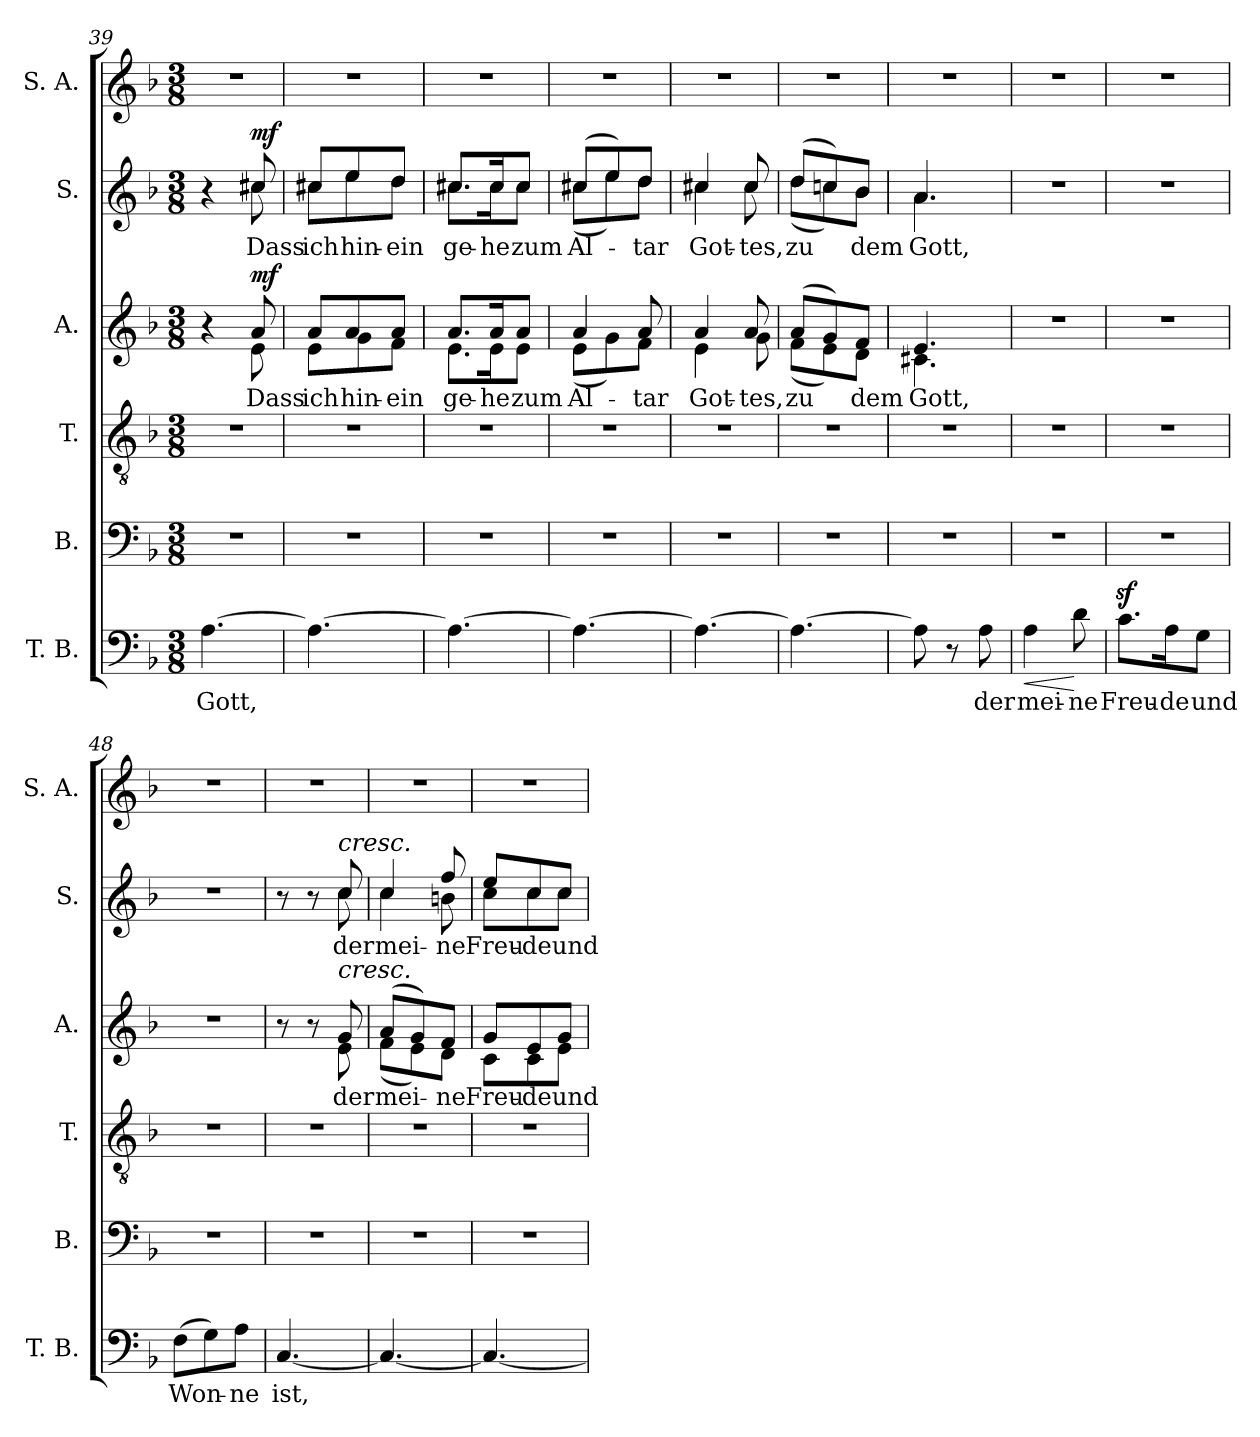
**kern	**text	**dynam	**kern	**kern	**kern	**text	**dynam	**kern	**text	**dynam	**kern
*part6	*part6	*part6	*part5	*part4	*part3	*part3	*part3	*part2	*part2	*part2	*part1
*staff6	*staff6	*staff6	*staff5	*staff4	*staff3	*staff3	*staff3	*staff2	*staff2	*staff2	*staff1
*I"T. B.	*	*	*I"B.	*I"T.	*I"A.	*	*	*I"S.	*	*	*I"S. A.
*I'T. B.	*	*	*I'B.	*I'T.	*I'A.	*	*	*I'S.	*	*	*I'S. A.
!!LO:PB:g=z
*clefF4	*	*	*clefF4	*clefGv2	*clefG2	*	*	*clefG2	*	*	*clefG2
*k[b-]	*	*	*k[b-]	*k[b-]	*k[b-]	*	*	*k[b-]	*	*	*k[b-]
*d:	*	*	*d:	*d:	*d:	*	*	*d:	*	*	*d:
*M3/8	*	*	*M3/8	*M3/8	*M3/8	*	*	*M3/8	*	*	*M3/8
=39	=39	=39	=39	=39	=39	=39	=39	=39	=39	=39	=39
!	!LO:LY:b	!	!	!	!	!	!	!	!	!	!
*	*	*	*	*	*^	*	*	*^	*	*	*
[4.A\	Gott,	.	4.r	4.r	4r	4ryy	.	.	4r	4ryy	.	.	4.r
!	!	!	!	!	!	!	!LO:LY:b	!LO:DY:a	!	!	!LO:LY:b	!LO:DY:a	!
.	.	.	.	.	8a/	8e\	Dass	mf	8cc#X/	8cc#\	Dass	mf	.
=40	=40	=40	=40	=40	=40	=40	=40	=40	=40	=40	=40	=40	=40
!	!	!	!	!	!	!	!LO:LY:b	!	!	!	!LO:LY:b	!	!
4.A\_	.	.	4.r	4.r	8a/L	8e\L	ich	.	8cc#X/L	8cc#\L	ich	.	4.r
!	!	!	!	!	!	!	!LO:LY:b	!	!	!	!LO:LY:b	!	!
.	.	.	.	.	8a/	8g\	hin-	.	8ee/	8ee\	hin-	.	.
!	!	!	!	!	!	!	!LO:LY:b	!	!	!	!LO:LY:b	!	!
.	.	.	.	.	8a/J	8f\J	-ein	.	8dd/J	8dd\J	-ein	.	.
=41	=41	=41	=41	=41	=41	=41	=41	=41	=41	=41	=41	=41	=41
!	!	!	!	!	!	!	!LO:LY:b	!	!	!	!LO:LY:b	!	!
4.A\_	.	.	4.r	4.r	8.a/L	8.e\L	ge-	.	8.cc#X/L	8.cc#\L	ge-	.	4.r
!	!	!	!	!	!	!	!LO:LY:b	!	!	!	!LO:LY:b	!	!
.	.	.	.	.	16a/K	16e\K	-he	.	16cc#/K	16cc#\K	-he	.	.
!	!	!	!	!	!	!	!LO:LY:b	!	!	!	!LO:LY:b	!	!
.	.	.	.	.	8a/J	8e\J	zum	.	8cc#/J	8cc#\J	zum	.	.
=42	=42	=42	=42	=42	=42	=42	=42	=42	=42	=42	=42	=42	=42
!	!	!	!	!	!	!	!LO:LY:b	!	!	!	!LO:LY:b	!	!
4.A\_	.	.	4.r	4.r	4a/	(<8e\L	Al-	.	(>8cc#X/L	(<8cc#\L	Al-	.	4.r
.	.	.	.	.	.	8g\)	.	.	8ee/)	8ee\)	.	.	.
!	!	!	!	!	!	!	!LO:LY:b	!	!	!	!LO:LY:b	!	!
.	.	.	.	.	8a/	8f\J	-tar	.	8dd/J	8dd\J	-tar	.	.
=43	=43	=43	=43	=43	=43	=43	=43	=43	=43	=43	=43	=43	=43
!	!	!	!	!	!	!	!LO:LY:b	!	!	!	!LO:LY:b	!	!
4.A\_	.	.	4.r	4.r	4a/	4e\	Got-	.	4cc#X/	4cc#\	Got-	.	4.r
!	!	!	!	!	!	!	!LO:LY:b	!	!	!	!LO:LY:b	!	!
.	.	.	.	.	8a/	8g\	-tes,	.	8cc#/	8cc#\	-tes,	.	.
=44	=44	=44	=44	=44	=44	=44	=44	=44	=44	=44	=44	=44	=44
!	!	!	!	!	!	!	!LO:LY:b	!	!	!	!LO:LY:b	!	!
4.A\_	.	.	4.r	4.r	(>8a/L	(<8f\L	zu	.	(>8dd/L	(<8dd\L	zu	.	4.r
.	.	.	.	.	8g/)	8e\)	.	.	8ccn/)	8cc\)	.	.	.
!	!	!	!	!	!	!	!LO:LY:b	!	!	!	!LO:LY:b	!	!
.	.	.	.	.	8f/J	8d\J	dem	.	8b-/J	8b-\J	dem	.	.
=45	=45	=45	=45	=45	=45	=45	=45	=45	=45	=45	=45	=45	=45
!	!	!	!	!	!	!	!LO:LY:b	!	!	!	!LO:LY:b	!	!
8A\]	.	.	4.r	4.r	4.e/	4.c#X\	Gott,	.	4.a/	4.a\	Gott,	.	4.r
8r	.	.	.	.	.	.	.	.	.	.	.	.	.
!	!LO:LY:b	!	!	!	!	!	!	!	!	!	!	!	!
8A\	der	.	.	.	.	.	.	.	.	.	.	.	.
*	*	*	*	*	*v	*v	*	*	*	*	*	*	*
*	*	*	*	*	*	*	*	*v	*v	*	*	*
=46	=46	=46	=46	=46	=46	=46	=46	=46	=46	=46	=46
!	!LO:LY:b	!LO:HP:b	!	!	!	!	!	!	!	!	!
4A\	mei-	<	4.r	4.r	4.r	.	.	4.r	.	.	4.r
!	!LO:LY:b	!	!	!	!	!	!	!	!	!	!
8d\	-ne	[	.	.	.	.	.	.	.	.	.
=47	=47	=47	=47	=47	=47	=47	=47	=47	=47	=47	=47
!	!LO:LY:b	!	!	!	!	!	!	!	!	!	!
8.cz>\L	Freu-	.	4.r	4.r	4.r	.	.	4.r	.	.	4.r
!	!LO:LY:b	!	!	!	!	!	!	!	!	!	!
16A\K	-de	.	.	.	.	.	.	.	.	.	.
!	!LO:LY:b	!	!	!	!	!	!	!	!	!	!
8G\J	und	.	.	.	.	.	.	.	.	.	.
=48	=48	=48	=48	=48	=48	=48	=48	=48	=48	=48	=48
!	!LO:LY:b	!	!	!	!	!	!	!	!	!	!
(>8F\L	Won-	.	4.r	4.r	4.r	.	.	4.r	.	.	4.r
8G\)	.	.	.	.	.	.	.	.	.	.	.
!	!LO:LY:b	!	!	!	!	!	!	!	!	!	!
8A\J	-ne	.	.	.	.	.	.	.	.	.	.
!!LO:LB:g=z
=49	=49	=49	=49	=49	=49	=49	=49	=49	=49	=49	=49
!	!LO:LY:b	!	!	!	!	!	!	!	!	!	!
*	*	*	*	*	*^	*	*	*^	*	*	*
[4.C/	ist,	.	4.r	4.r	8r	4ryy	.	.	8r	4ryy	.	.	4.r
.	.	.	.	.	8r	.	.	.	8r	.	.	.	.
!	!	!	!	!	!	!	!	!	!LO:TX:a:i:t=cresc.	!	!	!	!
!	!	!	!	!	!LO:TX:a:i:t=cresc.	!	!	!	!	!	!	!	!
!	!	!	!	!	!	!	!LO:LY:b	!	!	!	!LO:LY:b	!	!
.	.	.	.	.	8g/	8e\	der	.	8cc/	8cc\	der	.	.
=50	=50	=50	=50	=50	=50	=50	=50	=50	=50	=50	=50	=50	=50
!	!	!	!	!	!	!	!LO:LY:b	!	!	!	!LO:LY:b	!	!
4.C/_	.	.	4.r	4.r	(>8a/L	(<8f\L	mei-	.	4cc/	4cc\	mei-	.	4.r
.	.	.	.	.	8g/)	8e\)	.	.	.	.	.	.	.
!	!	!	!	!	!	!	!LO:LY:b	!	!	!	!LO:LY:b	!	!
.	.	.	.	.	8f/J	8d\J	-ne	.	8ff/	8bn\	-ne	.	.
=51	=51	=51	=51	=51	=51	=51	=51	=51	=51	=51	=51	=51	=51
!	!	!	!	!	!	!	!LO:LY:b	!	!	!	!LO:LY:b	!	!
4.C/_	.	.	4.r	4.r	8g/L	8c\L	Freu-	.	8ee/L	8cc\L	Freu-	.	4.r
!	!	!	!	!	!	!	!LO:LY:b	!	!	!	!LO:LY:b	!	!
.	.	.	.	.	8e/	8c\	-de	.	8cc/	8cc\	-de	.	.
!	!	!	!	!	!	!	!LO:LY:b	!	!	!	!LO:LY:b	!	!
.	.	.	.	.	8g/J	8e\J	und	.	8cc/J	8cc\J	und	.	.
*	*	*	*	*	*v	*v	*	*	*	*	*	*	*
*	*	*	*	*	*	*	*	*v	*v	*	*	*
=	=	=	=	=	=	=	=	=	=	=	=
*-	*-	*-	*-	*-	*-	*-	*-	*-	*-	*-	*-
